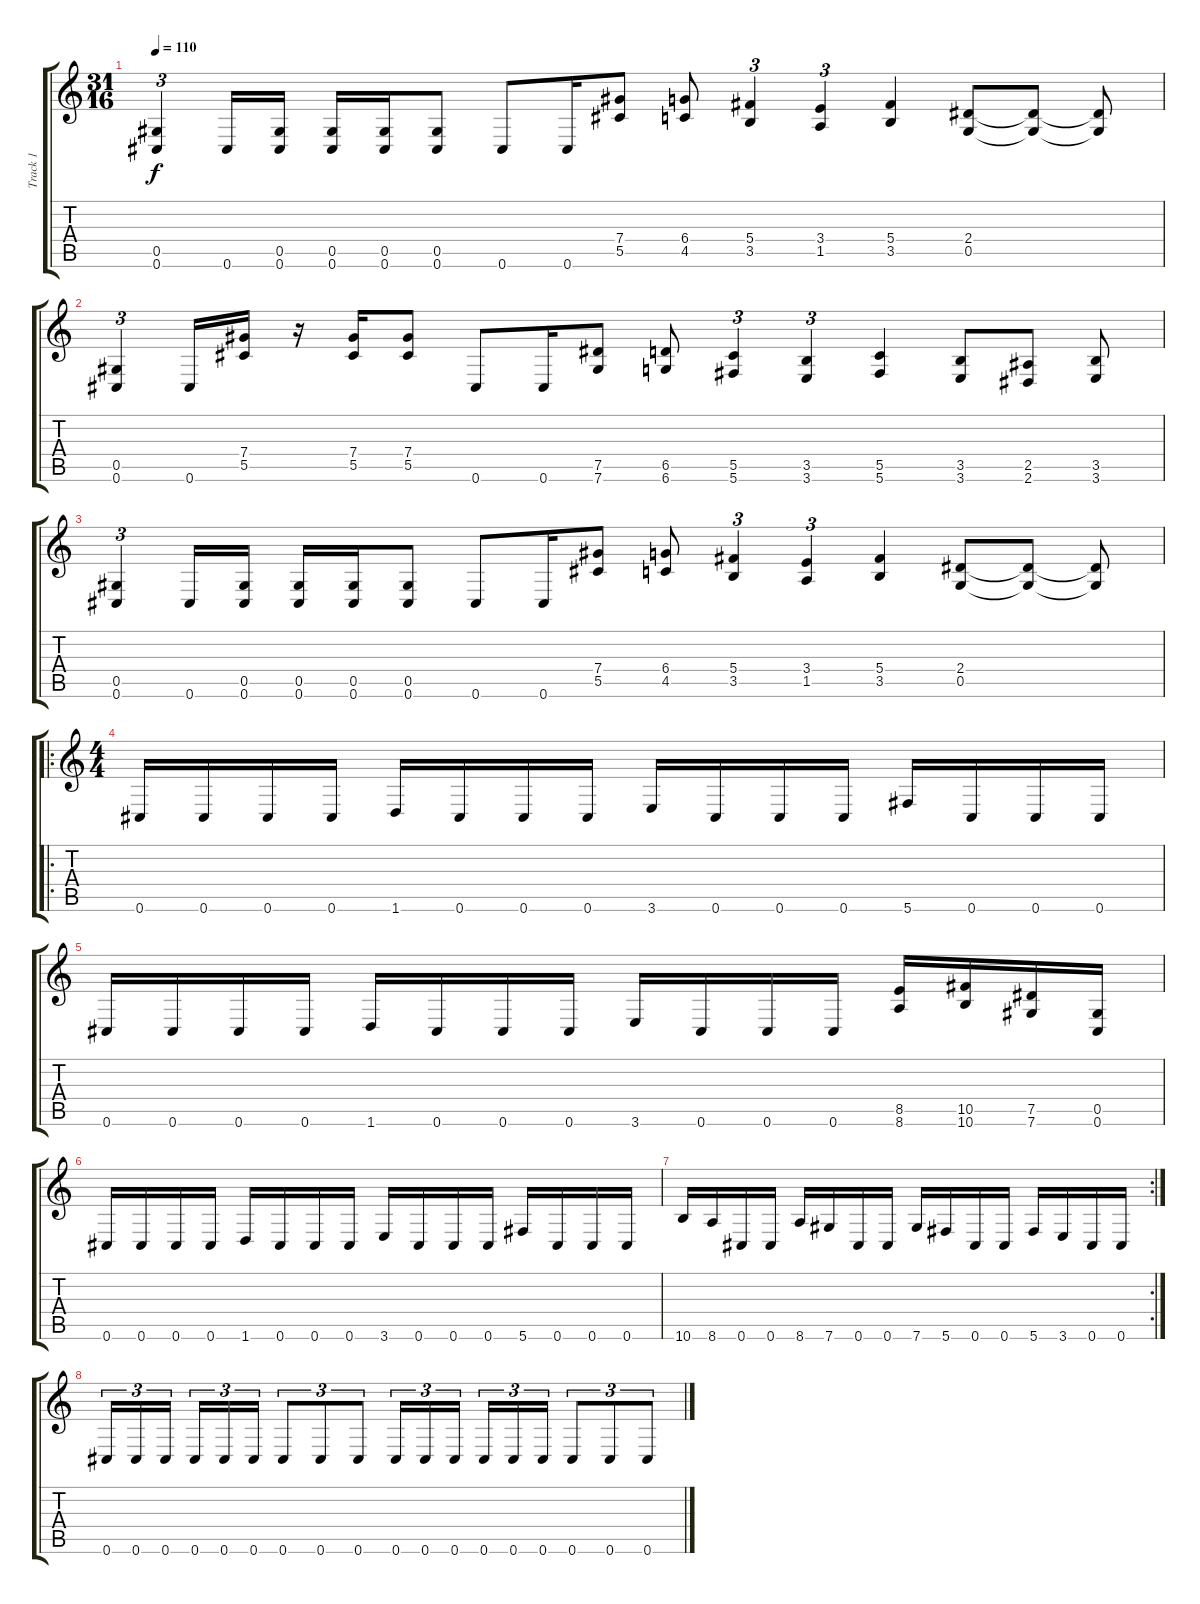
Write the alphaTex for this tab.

\track ("Track 1" "Track 1") {instrument distortionguitar}
\staff {score tabs}
\tuning (Eb4 Bb3 Gb3 Db3 Ab2 Db2) {hide}
\ts (31 16)
\tempo 110
\clef g2
\ks c
(0.5 0.6).4{tu (3 2) dy f} 0.6.16 (0.5 0.6).16 (0.5 0.6).16 (0.5 0.6).16 (0.5 0.6).8 0.6.8 0.6.16 (7.4 5.5).8 (6.4 4.5).8 (5.4 3.5).4{tu (3 2)} (3.4 1.5).4{tu (3 2)} (5.4 3.5).4 (2.4 0.5).8 (2.4{t} 0.5{t}).8 (2.4{t} 0.5{t}).8 |
(0.5 0.6).4{tu (3 2)} 0.6.16 (7.4 5.5).16 r.16 (7.4 5.5).16 (7.4 5.5).8 0.6.8 0.6.16 (7.5 7.6).8 (6.5 6.6).8 (5.5 5.6).4{tu (3 2)} (3.5 3.6).4{tu (3 2)} (5.5 5.6).4 (3.5 3.6).8 (2.5 2.6).8 (3.5 3.6).8 |
(0.5 0.6).4{tu (3 2)} 0.6.16 (0.5 0.6).16 (0.5 0.6).16 (0.5 0.6).16 (0.5 0.6).8 0.6.8 0.6.16 (7.4 5.5).8 (6.4 4.5).8 (5.4 3.5).4{tu (3 2)} (3.4 1.5).4{tu (3 2)} (5.4 3.5).4 (2.4 0.5).8 (2.4{t} 0.5{t}).8 (2.4{t} 0.5{t}).8 |
\ro
\ts (4 4)
0.6.16 0.6.16 0.6.16 0.6.16 1.6.16 0.6.16 0.6.16 0.6.16 3.6.16 0.6.16 0.6.16 0.6.16 5.6.16 0.6.16 0.6.16 0.6.16 |
0.6.16 0.6.16 0.6.16 0.6.16 1.6.16 0.6.16 0.6.16 0.6.16 3.6.16 0.6.16 0.6.16 0.6.16 (8.5 8.6).16 (10.5 10.6).16 (7.5 7.6).16 (0.5 0.6).16 |
0.6.16 0.6.16 0.6.16 0.6.16 1.6.16 0.6.16 0.6.16 0.6.16 3.6.16 0.6.16 0.6.16 0.6.16 5.6.16 0.6.16 0.6.16 0.6.16 |
\rc 2
10.6.16 8.6.16 0.6.16 0.6.16 8.6.16 7.6.16 0.6.16 0.6.16 7.6.16 5.6.16 0.6.16 0.6.16 5.6.16 3.6.16 0.6.16 0.6.16 |
0.6.16{tu (3 2)} 0.6.16{tu (3 2)} 0.6.16{tu (3 2) beam splitsecondary} 0.6.16{tu (3 2)} 0.6.16{tu (3 2)} 0.6.16{tu (3 2)} 0.6.8{tu (3 2)} 0.6.8{tu (3 2)} 0.6.8{tu (3 2)} 0.6.16{tu (3 2)} 0.6.16{tu (3 2)} 0.6.16{tu (3 2) beam splitsecondary} 0.6.16{tu (3 2)} 0.6.16{tu (3 2)} 0.6.16{tu (3 2)} 0.6.8{tu (3 2)} 0.6.8{tu (3 2)} 0.6.8{tu (3 2)}
